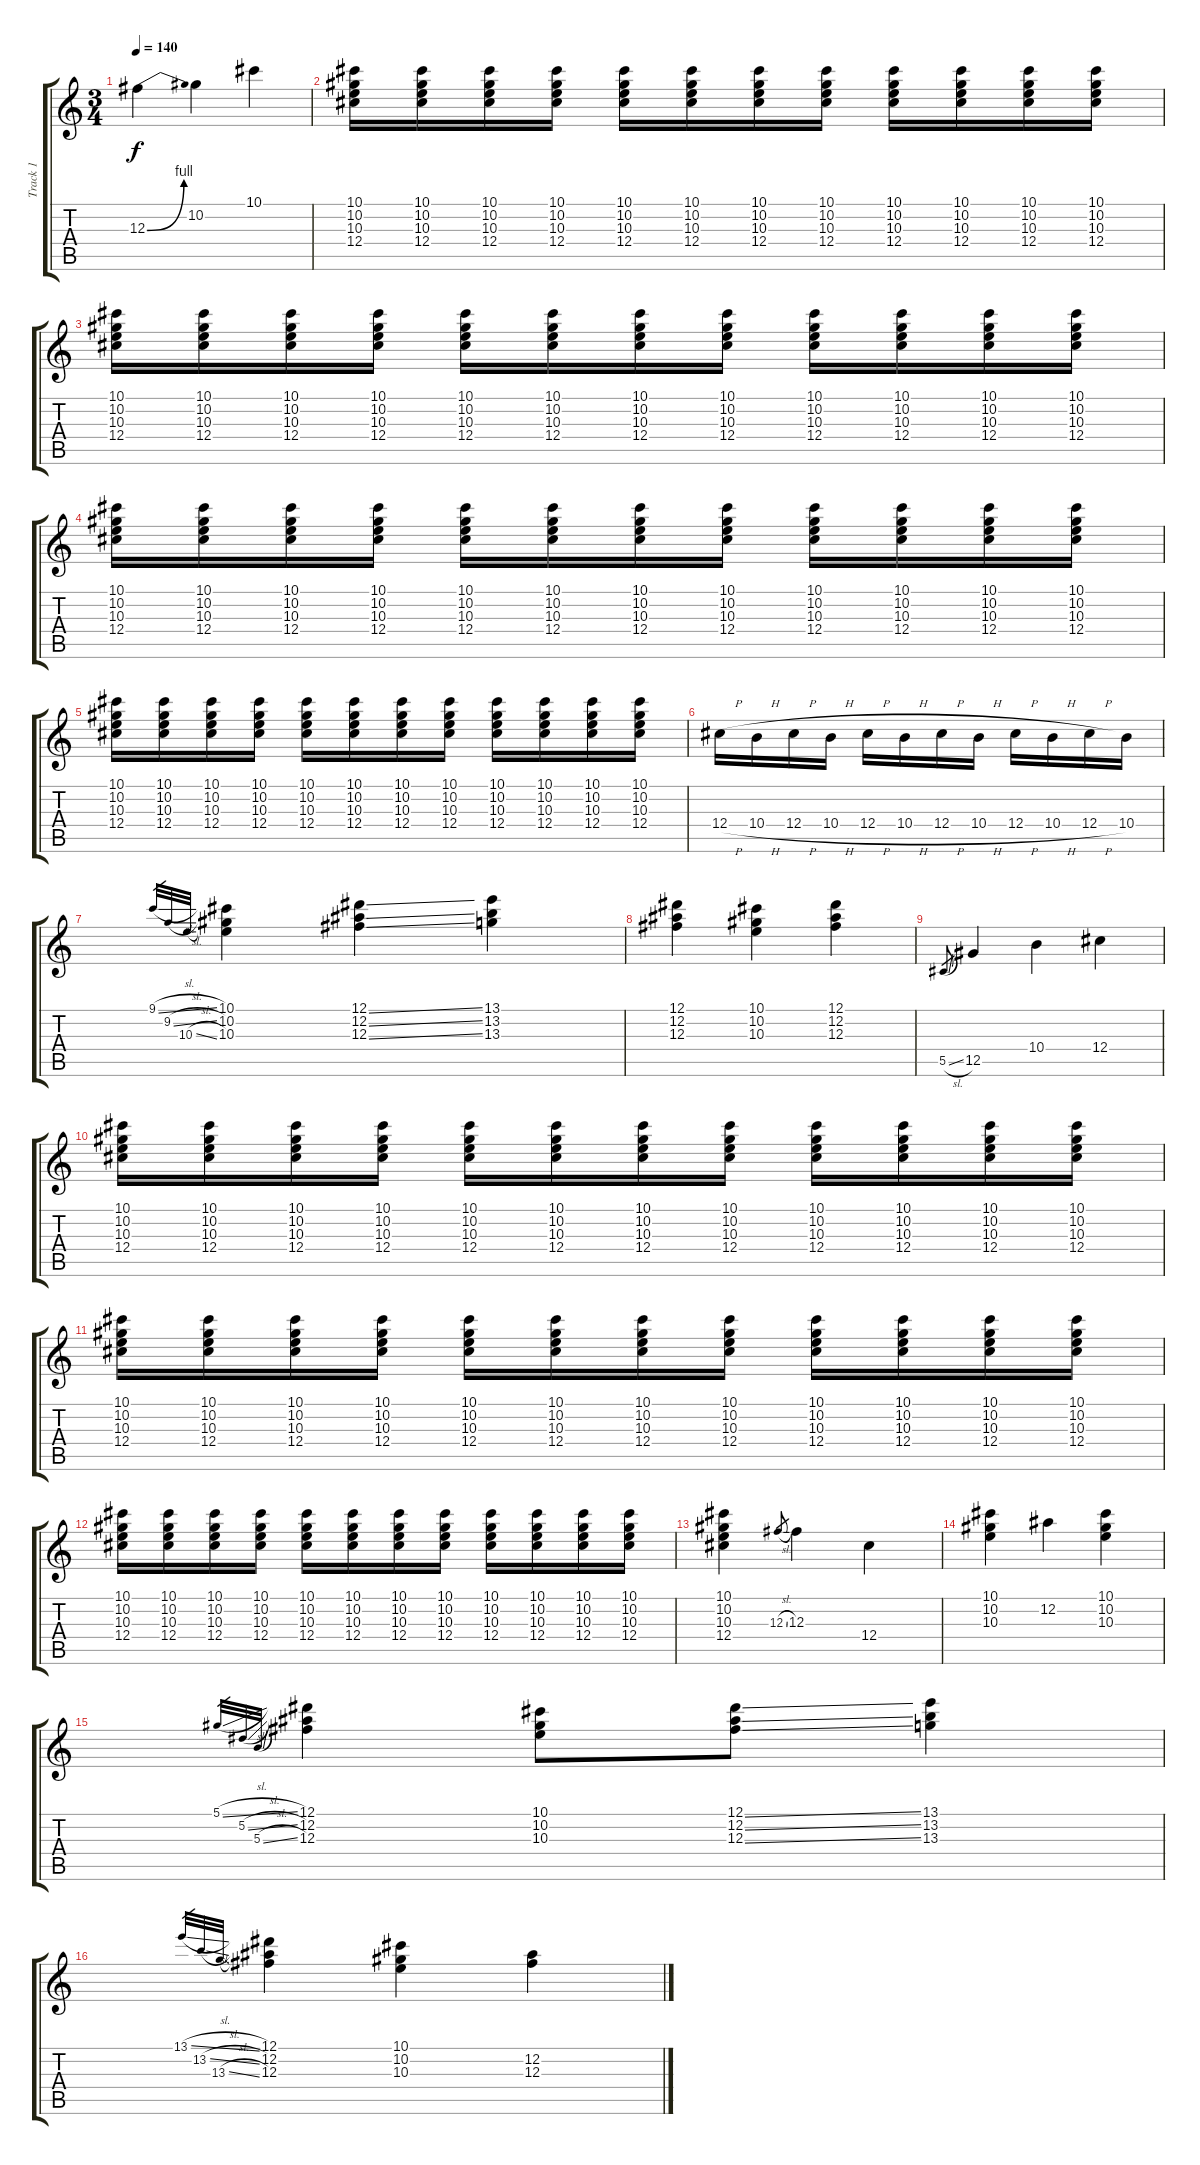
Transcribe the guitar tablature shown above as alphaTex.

\track ("Track 1" "Track 1") {instrument acousticguitarnylon}
\staff {score tabs}
\tuning (Eb4 Bb3 Gb3 Db3 Ab2 Eb2) {hide}
\ts (3 4)
\tempo 140
\clef g2
\ks c
12.3{be (bend 0 0 60 4)}.4{dy f instrument acousticguitarnylon} 10.2.4 10.1.4 |
(10.1 10.2 10.3 12.4).16 (10.1 10.2 10.3 12.4).16 (10.1 10.2 10.3 12.4).16 (10.1 10.2 10.3 12.4).16 (10.1 10.2 10.3 12.4).16 (10.1 10.2 10.3 12.4).16 (10.1 10.2 10.3 12.4).16 (10.1 10.2 10.3 12.4).16 (10.1 10.2 10.3 12.4).16 (10.1 10.2 10.3 12.4).16 (10.1 10.2 10.3 12.4).16 (10.1 10.2 10.3 12.4).16 |
(10.1 10.2 10.3 12.4).16 (10.1 10.2 10.3 12.4).16 (10.1 10.2 10.3 12.4).16 (10.1 10.2 10.3 12.4).16 (10.1 10.2 10.3 12.4).16 (10.1 10.2 10.3 12.4).16 (10.1 10.2 10.3 12.4).16 (10.1 10.2 10.3 12.4).16 (10.1 10.2 10.3 12.4).16 (10.1 10.2 10.3 12.4).16 (10.1 10.2 10.3 12.4).16 (10.1 10.2 10.3 12.4).16 |
(10.1 10.2 10.3 12.4).16 (10.1 10.2 10.3 12.4).16 (10.1 10.2 10.3 12.4).16 (10.1 10.2 10.3 12.4).16 (10.1 10.2 10.3 12.4).16 (10.1 10.2 10.3 12.4).16 (10.1 10.2 10.3 12.4).16 (10.1 10.2 10.3 12.4).16 (10.1 10.2 10.3 12.4).16 (10.1 10.2 10.3 12.4).16 (10.1 10.2 10.3 12.4).16 (10.1 10.2 10.3 12.4).16 |
(10.1 10.2 10.3 12.4).16 (10.1 10.2 10.3 12.4).16 (10.1 10.2 10.3 12.4).16 (10.1 10.2 10.3 12.4).16 (10.1 10.2 10.3 12.4).16 (10.1 10.2 10.3 12.4).16 (10.1 10.2 10.3 12.4).16 (10.1 10.2 10.3 12.4).16 (10.1 10.2 10.3 12.4).16 (10.1 10.2 10.3 12.4).16 (10.1 10.2 10.3 12.4).16 (10.1 10.2 10.3 12.4).16 |
12.4{h}.16 10.4{h}.16 12.4{h}.16 10.4{h}.16 12.4{h}.16 10.4{h}.16 12.4{h}.16 10.4{h}.16 12.4{h}.16 10.4{h}.16 12.4{h}.16 10.4.16 |
9.1{sl}.32{gr} 9.2{sl}.32{gr} 10.3{sl}.32{gr} (10.1 10.2 10.3).4 (12.1{ss} 12.2{ss} 12.3{ss}).4 (13.1 13.2 13.3).4 |
(12.1 12.2 12.3).4 (10.1 10.2 10.3).4 (12.1 12.2 12.3).4 |
5.5{sl}.8{gr} 12.5.4 10.4.4 12.4.4 |
(10.1 10.2 10.3 12.4).16 (10.1 10.2 10.3 12.4).16 (10.1 10.2 10.3 12.4).16 (10.1 10.2 10.3 12.4).16 (10.1 10.2 10.3 12.4).16 (10.1 10.2 10.3 12.4).16 (10.1 10.2 10.3 12.4).16 (10.1 10.2 10.3 12.4).16 (10.1 10.2 10.3 12.4).16 (10.1 10.2 10.3 12.4).16 (10.1 10.2 10.3 12.4).16 (10.1 10.2 10.3 12.4).16 |
(10.1 10.2 10.3 12.4).16 (10.1 10.2 10.3 12.4).16 (10.1 10.2 10.3 12.4).16 (10.1 10.2 10.3 12.4).16 (10.1 10.2 10.3 12.4).16 (10.1 10.2 10.3 12.4).16 (10.1 10.2 10.3 12.4).16 (10.1 10.2 10.3 12.4).16 (10.1 10.2 10.3 12.4).16 (10.1 10.2 10.3 12.4).16 (10.1 10.2 10.3 12.4).16 (10.1 10.2 10.3 12.4).16 |
(10.1 10.2 10.3 12.4).16 (10.1 10.2 10.3 12.4).16 (10.1 10.2 10.3 12.4).16 (10.1 10.2 10.3 12.4).16 (10.1 10.2 10.3 12.4).16 (10.1 10.2 10.3 12.4).16 (10.1 10.2 10.3 12.4).16 (10.1 10.2 10.3 12.4).16 (10.1 10.2 10.3 12.4).16 (10.1 10.2 10.3 12.4).16 (10.1 10.2 10.3 12.4).16 (10.1 10.2 10.3 12.4).16 |
(10.1 10.2 10.3 12.4).4 12.3{sl}.8{gr} 12.3.4 12.4.4 |
(10.1 10.2 10.3).4 12.2.4 (10.1 10.2 10.3).4 |
5.1{sl}.32{gr} 5.2{sl}.32{gr} 5.3{sl}.32{gr} (12.1 12.2 12.3).4 (10.1 10.2 10.3).8 (12.1{ss} 12.2{ss} 12.3{ss}).8 (13.1 13.2 13.3).4 |
13.1{sl}.32{gr} 13.2{sl}.32{gr} 13.3{sl}.32{gr} (12.1 12.2 12.3).4 (10.1 10.2 10.3).4 (12.2 12.3).4
